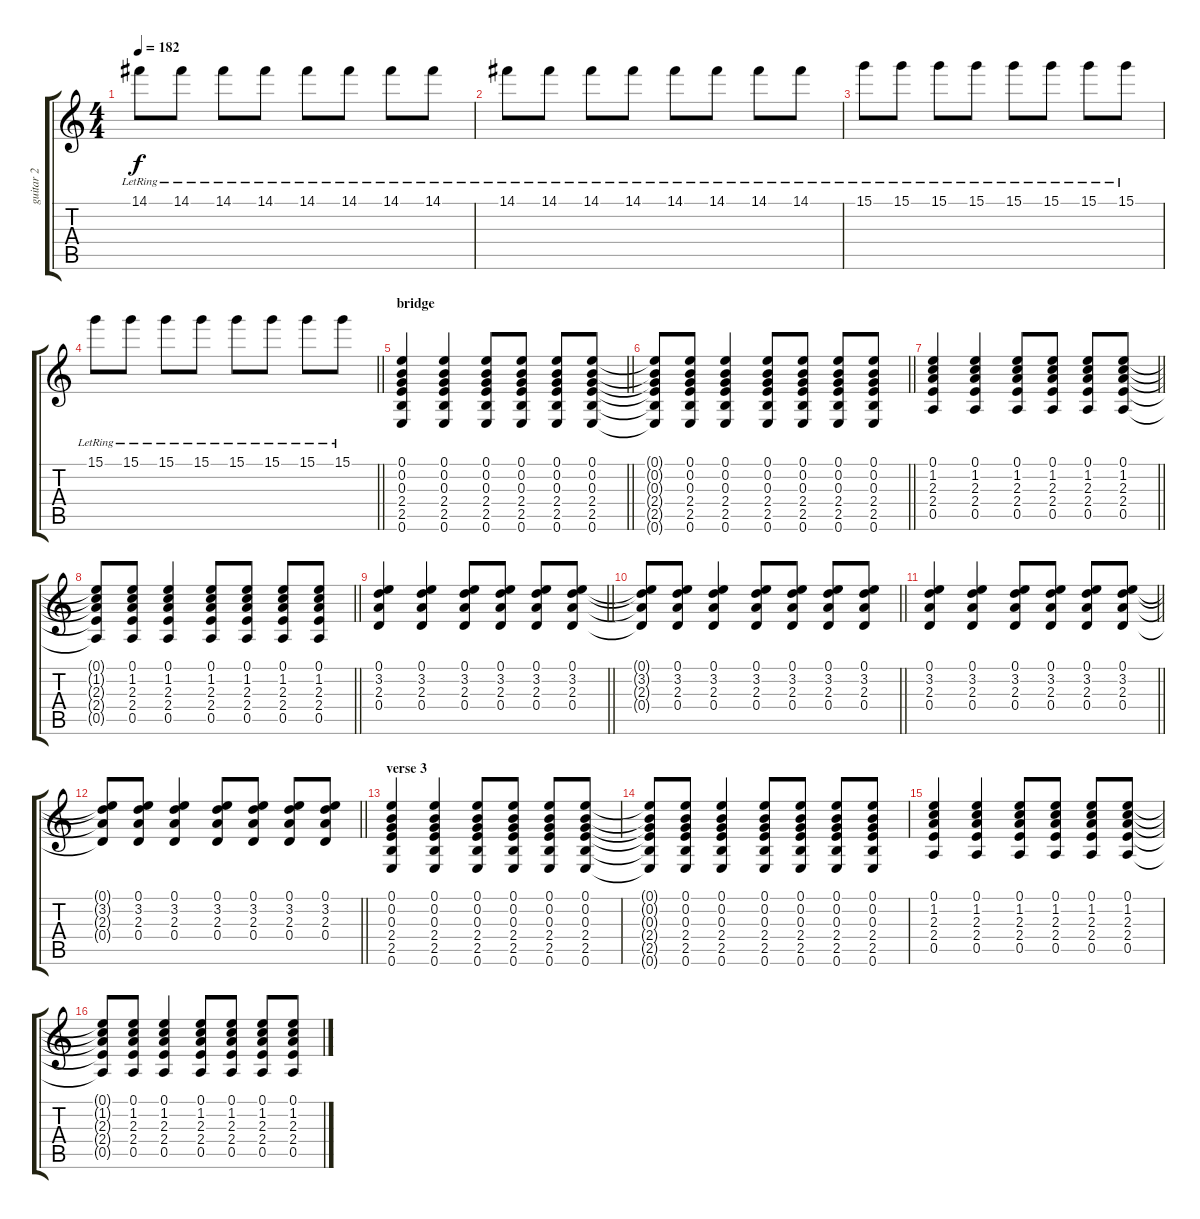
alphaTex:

\track ("guitar 2" "guitar 2") {instrument electricguitarclean}
\staff {score tabs}
\tuning (E4 B3 G3 D3 A2 E2) {hide}
\ts (4 4)
\tempo 182
\clef g2
\ks c
14.1{lr}.8{dy f} 14.1{lr}.8 14.1{lr}.8 14.1{lr}.8 14.1{lr}.8 14.1{lr}.8 14.1{lr}.8 14.1{lr}.8 |
14.1{lr}.8 14.1{lr}.8 14.1{lr}.8 14.1{lr}.8 14.1{lr}.8 14.1{lr}.8 14.1{lr}.8 14.1{lr}.8 |
15.1{lr}.8 15.1{lr}.8 15.1{lr}.8 15.1{lr}.8 15.1{lr}.8 15.1{lr}.8 15.1{lr}.8 15.1{lr}.8 |
\barLineRight lightlight
15.1{lr}.8 15.1{lr}.8 15.1{lr}.8 15.1{lr}.8 15.1{lr}.8 15.1{lr}.8 15.1{lr}.8 15.1{lr}.8 |
\section ("" "bridge")
\barLineRight lightlight
(0.1 0.2 0.3 2.4 2.5 0.6).4{volume 12 instrument electricguitarclean} (0.1 0.2 0.3 2.4 2.5 0.6).4 (0.1 0.2 0.3 2.4 2.5 0.6).8 (0.1 0.2 0.3 2.4 2.5 0.6).8 (0.1 0.2 0.3 2.4 2.5 0.6).8 (0.1 0.2 0.3 2.4 2.5 0.6).8 |
\barLineRight lightlight
(0.1{t} 0.2{t} 0.3{t} 2.4{t} 2.5{t} 0.6{t}).8 (0.1 0.2 0.3 2.4 2.5 0.6).8 (0.1 0.2 0.3 2.4 2.5 0.6).4 (0.1 0.2 0.3 2.4 2.5 0.6).8 (0.1 0.2 0.3 2.4 2.5 0.6).8 (0.1 0.2 0.3 2.4 2.5 0.6).8 (0.1 0.2 0.3 2.4 2.5 0.6).8 |
\barLineRight lightlight
(0.1 1.2 2.3 2.4 0.5).4 (0.1 1.2 2.3 2.4 0.5).4 (0.1 1.2 2.3 2.4 0.5).8 (0.1 1.2 2.3 2.4 0.5).8 (0.1 1.2 2.3 2.4 0.5).8 (0.1 1.2 2.3 2.4 0.5).8 |
\barLineRight lightlight
(0.1{t} 1.2{t} 2.3{t} 2.4{t} 0.5{t}).8 (0.1 1.2 2.3 2.4 0.5).8 (0.1 1.2 2.3 2.4 0.5).4 (0.1 1.2 2.3 2.4 0.5).8 (0.1 1.2 2.3 2.4 0.5).8 (0.1 1.2 2.3 2.4 0.5).8 (0.1 1.2 2.3 2.4 0.5).8 |
\barLineRight lightlight
(0.1 3.2 2.3 0.4).4 (0.1 3.2 2.3 0.4).4 (0.1 3.2 2.3 0.4).8 (0.1 3.2 2.3 0.4).8 (0.1 3.2 2.3 0.4).8 (0.1 3.2 2.3 0.4).8 |
\barLineRight lightlight
(0.1{t} 3.2{t} 2.3{t} 0.4{t}).8 (0.1 3.2 2.3 0.4).8 (0.1 3.2 2.3 0.4).4 (0.1 3.2 2.3 0.4).8 (0.1 3.2 2.3 0.4).8 (0.1 3.2 2.3 0.4).8 (0.1 3.2 2.3 0.4).8 |
\barLineRight lightlight
(0.1 3.2 2.3 0.4).4 (0.1 3.2 2.3 0.4).4 (0.1 3.2 2.3 0.4).8 (0.1 3.2 2.3 0.4).8 (0.1 3.2 2.3 0.4).8 (0.1 3.2 2.3 0.4).8 |
\barLineRight lightlight
(0.1{t} 3.2{t} 2.3{t} 0.4{t}).8 (0.1 3.2 2.3 0.4).8 (0.1 3.2 2.3 0.4).4 (0.1 3.2 2.3 0.4).8 (0.1 3.2 2.3 0.4).8 (0.1 3.2 2.3 0.4).8 (0.1 3.2 2.3 0.4).8 |
\section ("" "verse 3")
(0.1 0.2 0.3 2.4 2.5 0.6).4 (0.1 0.2 0.3 2.4 2.5 0.6).4 (0.1 0.2 0.3 2.4 2.5 0.6).8 (0.1 0.2 0.3 2.4 2.5 0.6).8 (0.1 0.2 0.3 2.4 2.5 0.6).8 (0.1 0.2 0.3 2.4 2.5 0.6).8 |
(0.1{t} 0.2{t} 0.3{t} 2.4{t} 2.5{t} 0.6{t}).8 (0.1 0.2 0.3 2.4 2.5 0.6).8 (0.1 0.2 0.3 2.4 2.5 0.6).4 (0.1 0.2 0.3 2.4 2.5 0.6).8 (0.1 0.2 0.3 2.4 2.5 0.6).8 (0.1 0.2 0.3 2.4 2.5 0.6).8 (0.1 0.2 0.3 2.4 2.5 0.6).8 |
(0.1 1.2 2.3 2.4 0.5).4 (0.1 1.2 2.3 2.4 0.5).4 (0.1 1.2 2.3 2.4 0.5).8 (0.1 1.2 2.3 2.4 0.5).8 (0.1 1.2 2.3 2.4 0.5).8 (0.1 1.2 2.3 2.4 0.5).8 |
(0.1{t} 1.2{t} 2.3{t} 2.4{t} 0.5{t}).8 (0.1 1.2 2.3 2.4 0.5).8 (0.1 1.2 2.3 2.4 0.5).4 (0.1 1.2 2.3 2.4 0.5).8 (0.1 1.2 2.3 2.4 0.5).8 (0.1 1.2 2.3 2.4 0.5).8 (0.1 1.2 2.3 2.4 0.5).8
